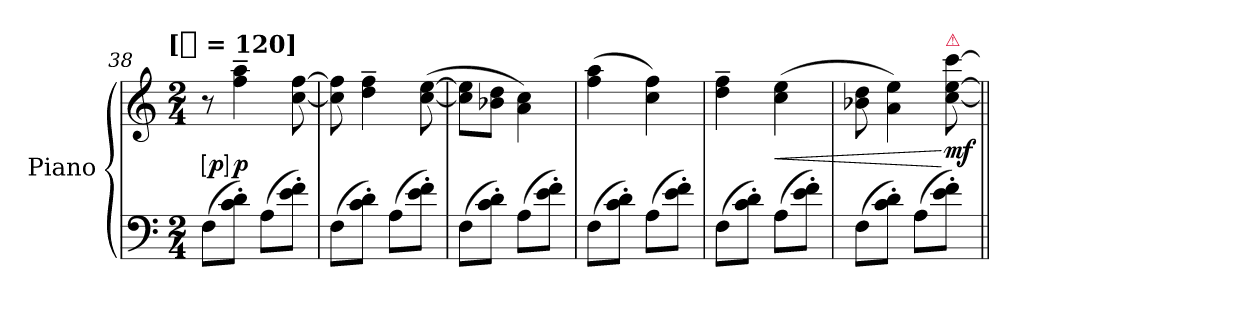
**kern	**kern	**dynam
*part1	*part1	*part1
*staff2	*staff1	*staff1/2
*I"Piano	*	*
*I'Pno.	*	*
*clefF4	*clefG2	*
*k[]	*k[]	*
*C:	*C:	*
!!LO:TX:omd:t=[[quarter] = 120]
*M2/4	*M2/4	*
*MM120	*MM120	*
=38	=38	=38
!	!	!LO:DY:ed=brack
(8FL	8r	p
8c' 8d'J)	4ff~ 4aa~	p
(8AL	.	.
8e' 8f'J)	[8cc [8ff	.
=39	=39	=39
(8FL	8cc] 8ff]	.
8c' 8d'J)	4dd~ 4ff~	.
(8AL	.	.
8e' 8f'J)	([8cc [8ee	.
=40	=40	=40
(8FL	8cc] 8ee]L	.
8c' 8d'J)	8b-X 8ddJ	.
(8AL	4a 4cc)	.
8e' 8f'J)	.	.
=41	=41	=41
(8FL	(4ff 4aa	.
8c' 8d'J)	.	.
(8AL	4cc 4ff)	.
8e' 8f'J)	.	.
=42	=42	=42
(8FL	4dd~ 4ff~	.
8c' 8d'J)	.	.
(8AL	(4cc 4ee	<
8e' 8f'J)	.	.
=43	=43	=43
(8FL	8b-X 8dd	.
8c' 8d'J)	4a 4ee)	.
(8AL	.	.
!	!LO:TX:a:color=crimson:t=⚠	!
8e' 8f'J)	[8cc [8ee [8ccc	[ mf
=||	=||	=||
*-	*-	*-
